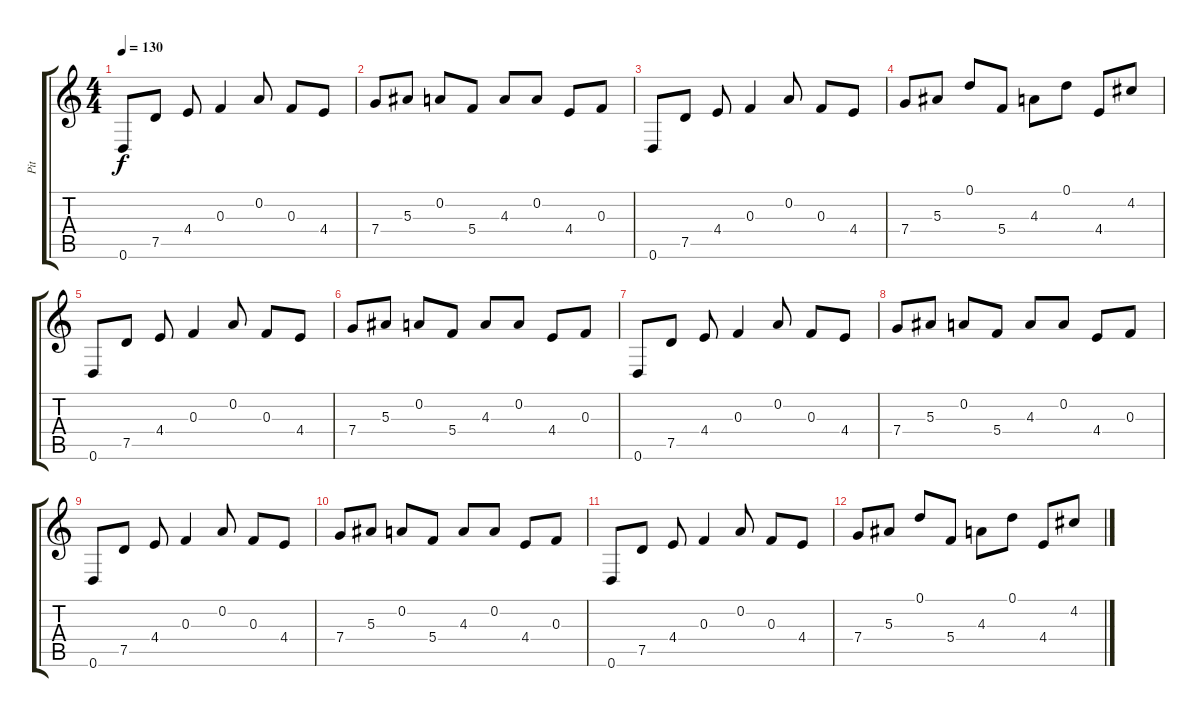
\track ("Pit" "Pit") {instrument acousticguitarsteel}
\staff {score tabs}
\tuning (D4 A3 F3 C3 G2 D2) {hide}
\ts (4 4)
\tempo 130
\clef g2
\ks c
0.6.8{dy f} 7.5.8 4.4.8 0.3.4 0.2.8 0.3.8 4.4.8 |
7.4.8 5.3.8 0.2.8 5.4.8 4.3.8 0.2.8 4.4.8 0.3.8 |
0.6.8 7.5.8 4.4.8 0.3.4 0.2.8 0.3.8 4.4.8 |
7.4.8 5.3.8 0.1.8 5.4.8 4.3.8 0.1.8 4.4.8 4.2.8 |
0.6.8 7.5.8 4.4.8 0.3.4 0.2.8 0.3.8 4.4.8 |
7.4.8 5.3.8 0.2.8 5.4.8 4.3.8 0.2.8 4.4.8 0.3.8 |
0.6.8 7.5.8 4.4.8 0.3.4 0.2.8 0.3.8 4.4.8 |
7.4.8 5.3.8 0.2.8 5.4.8 4.3.8 0.2.8 4.4.8 0.3.8 |
0.6.8 7.5.8 4.4.8 0.3.4 0.2.8 0.3.8 4.4.8 |
7.4.8 5.3.8 0.2.8 5.4.8 4.3.8 0.2.8 4.4.8 0.3.8 |
0.6.8 7.5.8 4.4.8 0.3.4 0.2.8 0.3.8 4.4.8 |
7.4.8 5.3.8 0.1.8 5.4.8 4.3.8 0.1.8 4.4.8 4.2.8
